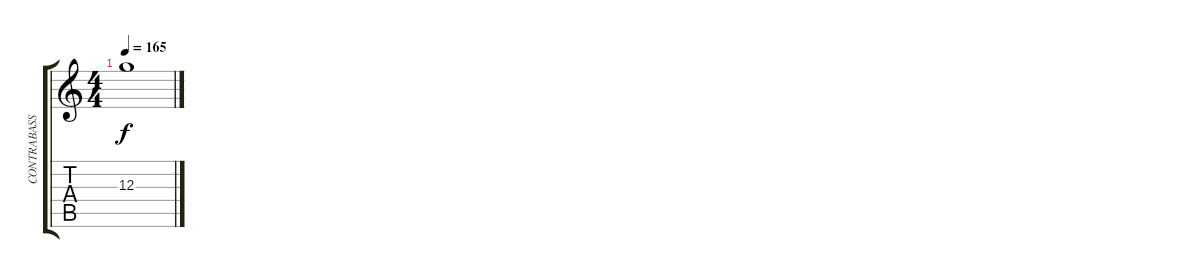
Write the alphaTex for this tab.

\track ("CONTRABASS" "CONTRABASS") {instrument contrabass}
\staff {score tabs}
\tuning (E4 B3 G3 D3 A2 E2) {hide}
\ts (4 4)
\tempo 165
\clef g2
\ks c
12.3{t}.1{dy f}
